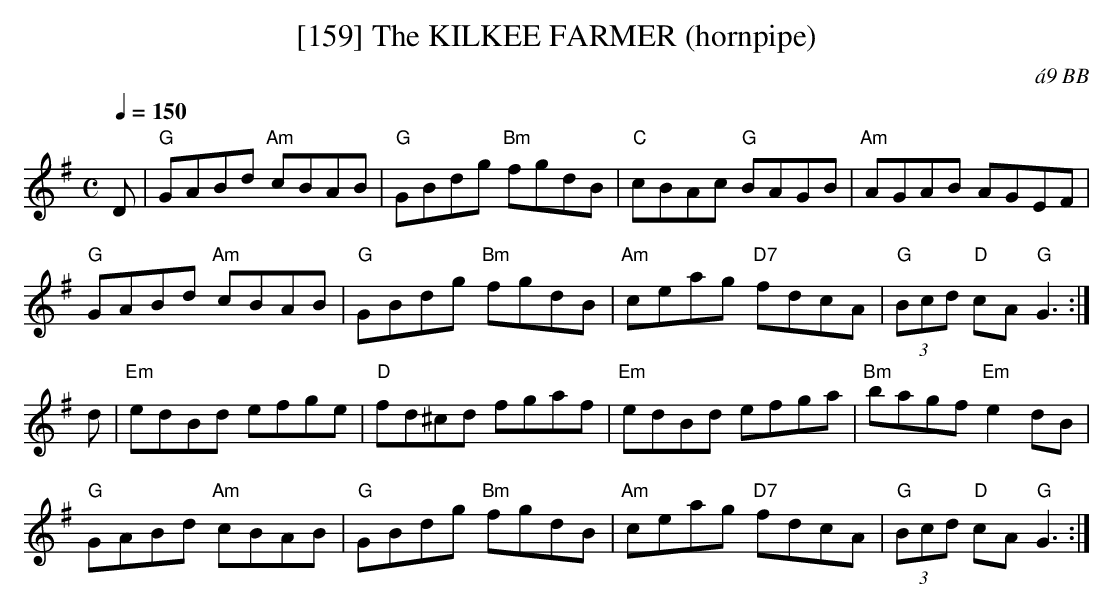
X:1
T:[159] The KILKEE FARMER (hornpipe)
C:\'a9 BB
Q:1/4=150
M:C
L:1/8
K:G
D|"G"GABd "Am"cBAB|"G"GBdg "Bm"fgdB|"C"cBAc "G"BAGB|"Am"AGAB AGEF|
"G"GABd "Am"cBAB|"G"GBdg "Bm"fgdB|"Am"ceag "D7"fdcA|"G"(3Bcd "D"cA "G"G3 :|
d|"Em"edBd efge|"D"fd^cd fgaf|"Em"edBd efga|"Bm"bagf "Em"e2 dB|
"G"GABd "Am"cBAB|"G"GBdg "Bm"fgdB|"Am"ceag "D7"fdcA|"G"(3Bcd "D"cA "G"G3 :|
